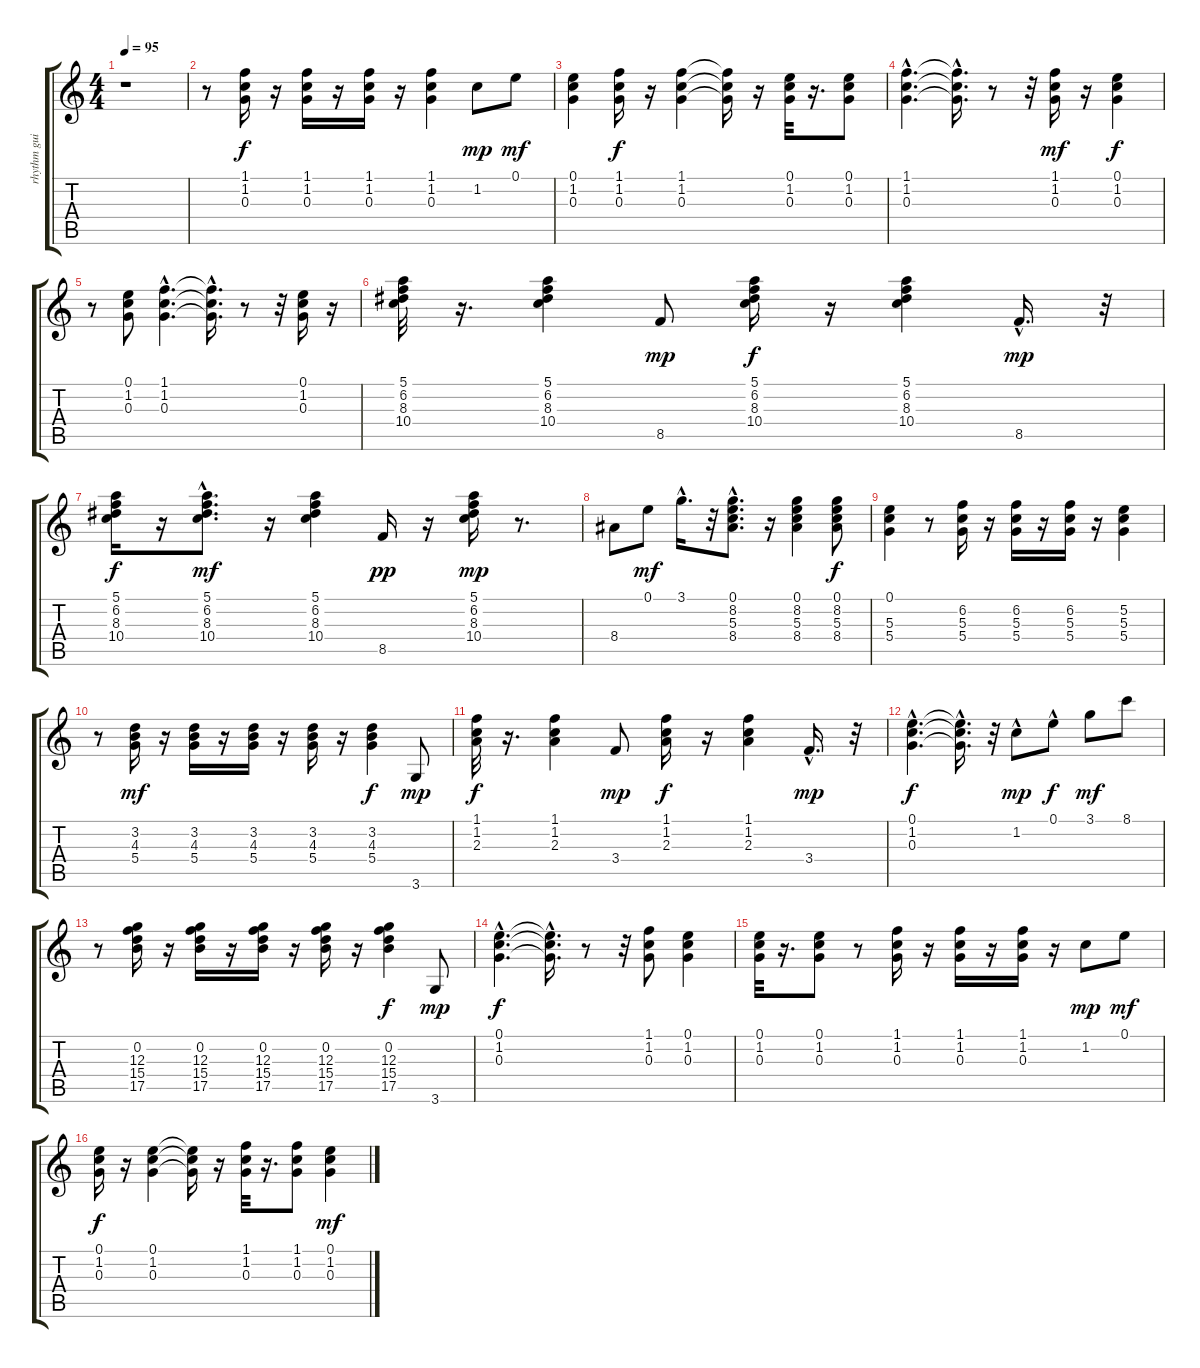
\track ("rhythm guitar       " "rhythm gui") {instrument acousticguitarsteel}
\staff {score tabs}
\tuning (E4 B3 G3 D3 A2 E2) {hide}
\ts (4 4)
\tempo 95
\clef g2
\ks c
r.1{dy f instrument acousticguitarsteel} |
r.8 (1.1 1.2 0.3).16 r.16 (1.1 1.2 0.3).16 r.16 (1.1 1.2 0.3).16 r.16 (1.1 1.2 0.3).4 1.2.8{dy mp} 0.1.8{dy mf} |
(0.1 1.2 0.3).4 (1.1 1.2 0.3).16{dy f} r.16 (1.1 1.2 0.3).4 (1.1{t} 1.2{t} 0.3{t}).16 r.16 (0.1 1.2 0.3).32 r.16{d} (0.1 1.2 0.3).8 |
(1.1{hac} 1.2{hac} 0.3{hac}).4{d} (1.1{hac t} 1.2{hac t} 0.3{hac t}).16{d} r.8 r.32 (1.1 1.2 0.3).16{dy mf} r.16 (0.1 1.2 0.3).4{dy f} |
r.8 (0.1 1.2 0.3).8 (1.1{hac} 1.2{hac} 0.3{hac}).4{d} (1.1{hac t} 1.2{hac t} 0.3{hac t}).16{d} r.8 r.32 (0.1 1.2 0.3).16 r.16 |
(5.1 6.2 8.3 10.4).32 r.16{d} (5.1 6.2 8.3 10.4).4 8.5.8{dy mp} (5.1 6.2 8.3 10.4).16{dy f} r.16 (5.1 6.2 8.3 10.4).4 8.5{hac}.16{d dy mp} r.32 |
(5.1 6.2 8.3 10.4).16{dy f} r.16 (5.1{hac} 6.2{hac} 8.3{hac} 10.4{hac}).8{d dy mf} r.16 (5.1 6.2 8.3 10.4).4 8.5.16{dy pp} r.16 (5.1 6.2 8.3 10.4).16{dy mp} r.8{d} |
8.4.8 0.1.8{dy mf} 3.1{hac}.16{d} r.32 (0.1{hac} 8.2{hac} 5.3{hac} 8.4{hac}).8{d} r.16 (0.1 8.2 5.3 8.4).4 (0.1 8.2 5.3 8.4).8{dy f} |
(0.1 5.3 5.4).4 r.8 (6.2 5.3 5.4).16 r.16 (6.2 5.3 5.4).16 r.16 (6.2 5.3 5.4).16 r.16 (5.2 5.3 5.4).4 |
r.8 (3.2 4.3 5.4).16{dy mf} r.16 (3.2 4.3 5.4).16 r.16 (3.2 4.3 5.4).16 r.16 (3.2 4.3 5.4).16 r.16 (3.2 4.3 5.4).4{dy f} 3.6.8{dy mp} |
(1.1 1.2 2.3).32{dy f} r.16{d} (1.1 1.2 2.3).4 3.4.8{dy mp} (1.1 1.2 2.3).16{dy f} r.16 (1.1 1.2 2.3).4 3.4{hac}.16{d dy mp} r.32 |
(0.1{hac} 1.2{hac} 0.3{hac}).4{d dy f} (0.1{hac t} 1.2{hac t} 0.3{hac t}).16{d} r.32 1.2{hac}.8{dy mp} 0.1{hac}.8{dy f} 3.1.8{dy mf} 8.1.8 |
r.8 (0.2 12.3 15.4 17.5).16 r.16 (0.2 12.3 15.4 17.5).16 r.16 (0.2 12.3 15.4 17.5).16 r.16 (0.2 12.3 15.4 17.5).16 r.16 (0.2 12.3 15.4 17.5).4{dy f} 3.6.8{dy mp} |
(0.1{hac} 1.2{hac} 0.3{hac}).4{d dy f} (0.1{hac t} 1.2{hac t} 0.3{hac t}).16{d} r.8 r.32 (1.1 1.2 0.3).8 (0.1 1.2 0.3).4 |
(0.1 1.2 0.3).32 r.16{d} (0.1 1.2 0.3).8 r.8 (1.1 1.2 0.3).16 r.16 (1.1 1.2 0.3).16 r.16 (1.1 1.2 0.3).16 r.16 1.2.8{dy mp} 0.1.8{dy mf} |
(0.1 1.2 0.3).16{dy f} r.16 (0.1 1.2 0.3).4 (0.1{t} 1.2{t} 0.3{t}).16 r.16 (1.1 1.2 0.3).32 r.16{d} (1.1 1.2 0.3).8 (0.1 1.2 0.3).4{dy mf}
